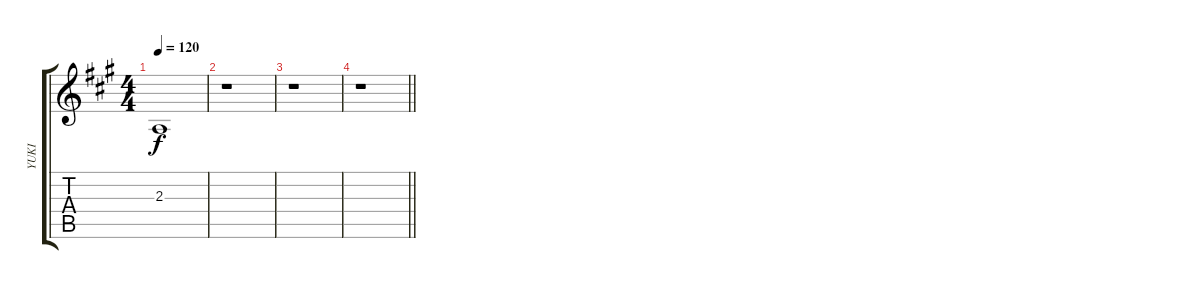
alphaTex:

\track ("YUKI" "YUKI") {instrument sopranosax}
\staff {score tabs}
\tuning (E4 B3 G3 D3 A2 E2) {hide}
\ts (4 4)
\tempo 120
\clef g2
\ks a
2.3{t}.1{dy f} |
r.1 |
r.1 |
\barLineRight lightlight
r.1
